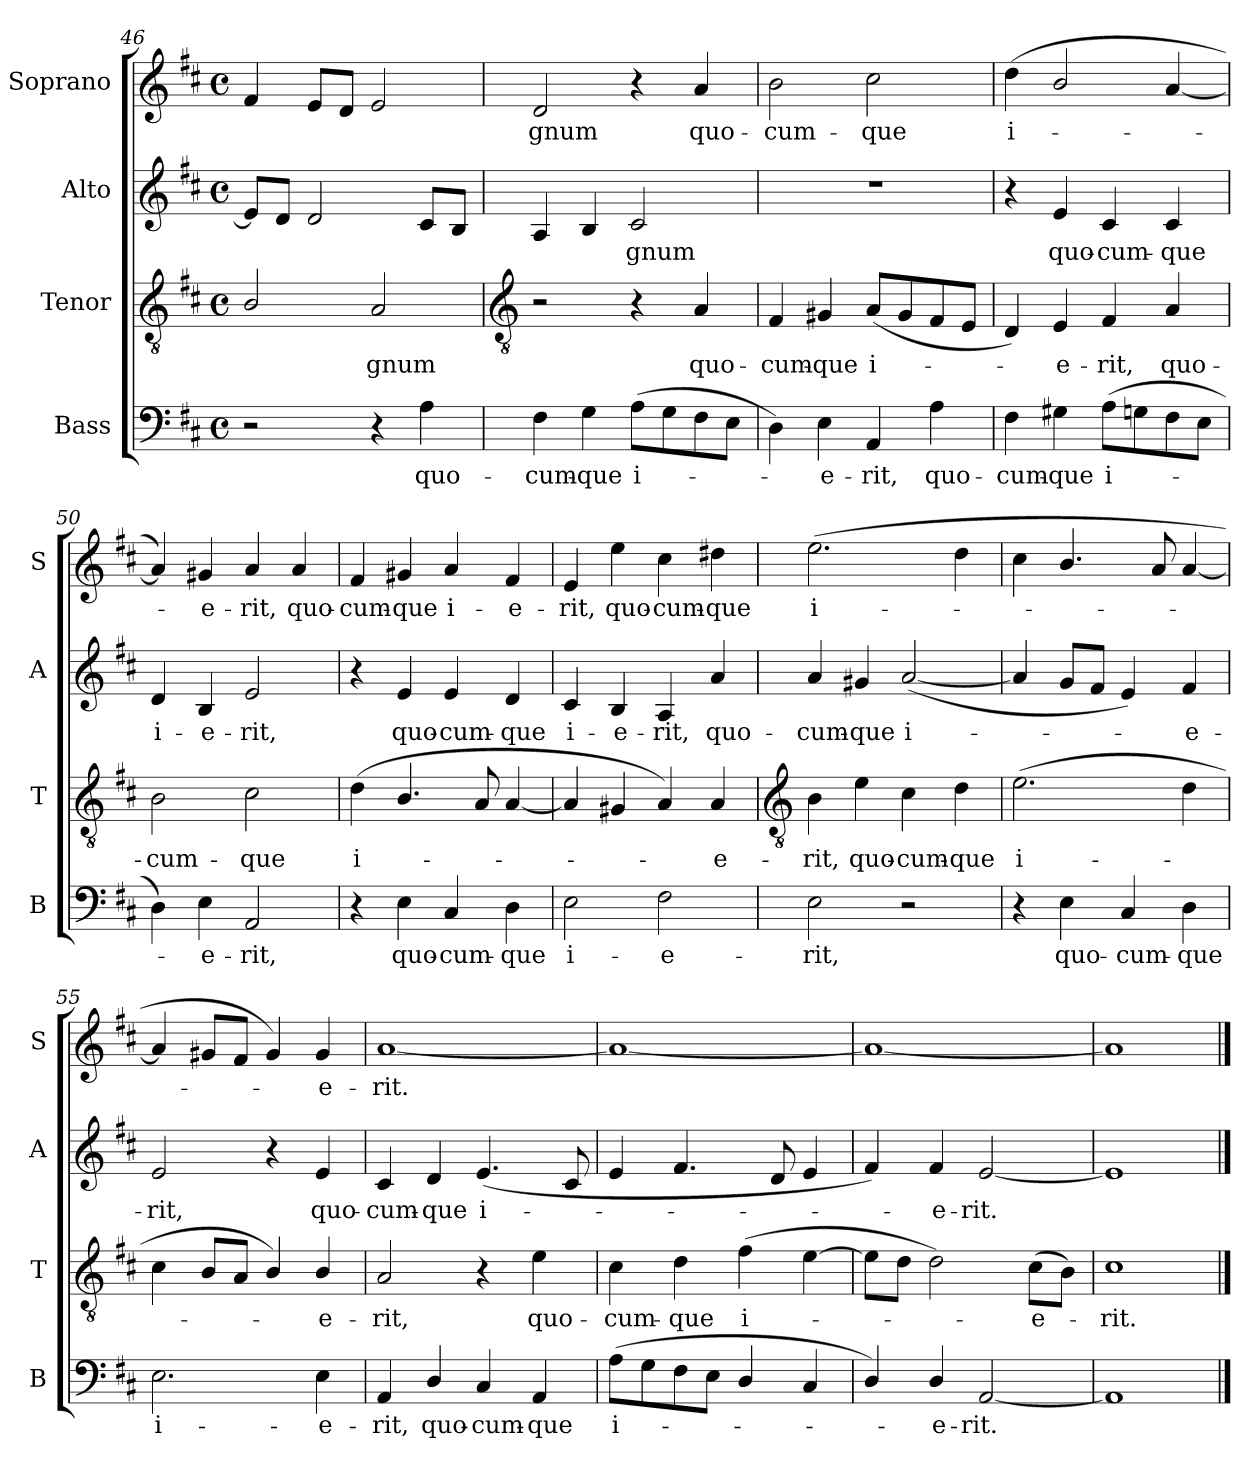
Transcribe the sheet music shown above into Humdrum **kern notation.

**kern	**text	**kern	**text	**kern	**text	**kern	**text
*part4	*part4	*part3	*part3	*part2	*part2	*part1	*part1
*staff4	*staff4	*staff3	*staff3	*staff2	*staff2	*staff1	*staff1
*I"Bass	*	*I"Tenor	*	*I"Alto	*	*I"Soprano	*
*I'B	*	*I'T	*	*I'A	*	*I'S	*
*clefF4	*	*clefGv2	*	*clefG2	*	*clefG2	*
*k[f#c#]	*	*k[f#c#]	*	*k[f#c#]	*	*k[f#c#]	*
*D:	*	*D:	*	*D:	*	*D:	*
*M4/4	*	*M4/4	*	*M4/4	*	*M4/4	*
*met(c)	*	*met(c)	*	*met(c)	*	*met(c)	*
=46	=46	=46	=46	=46	=46	=46	=46
2r	.	2B/	.	8eL]	.	4f#	.
.	.	.	.	8dJ	.	.	.
.	.	.	.	2d	.	8eL	.
.	.	.	.	.	.	8dJ	.
!	!	!	!LO:LY:b	!	!	!	!
4r	.	2A/	gnum	.	.	2e	.
!	!LO:LY:b	!	!	!	!	!	!
4A	quo-	.	.	8c#L	.	.	.
.	.	.	.	8BJ	.	.	.
!!LO:LB:g=z
=47	=47	=47	=47	=47	=47	=47	=47
*	*	*clefGv2	*	*	*	*	*
!	!LO:LY:b	!	!	!	!	!	!LO:LY:b
4F#	-cum-	2r	.	4A	.	2d	gnum
!	!LO:LY:b	!	!	!	!	!	!
4G	-que	.	.	4B	.	.	.
!	!LO:LY:b	!	!	!	!LO:LY:b	!	!
(>8AL	i-	4r	.	2c#	gnum	4r	.
8G	.	.	.	.	.	.	.
!	!	!	!LO:LY:b	!	!	!	!LO:LY:b
8F#	.	4A/	quo-	.	.	4a	quo-
8EJ	.	.	.	.	.	.	.
=48	=48	=48	=48	=48	=48	=48	=48
!	!	!	!LO:LY:b	!	!	!	!LO:LY:b
4D)	.	4F#	-cum-	1r	.	2b	-cum-
!	!LO:LY:b	!	!LO:LY:b	!	!	!	!
4E	e-	4G#X	-que	.	.	.	.
!	!LO:LY:b	!	!LO:LY:b	!	!	!	!LO:LY:b
4AA	-rit,	(<8A/L	i-	.	.	2cc#	-que
.	.	8G#	.	.	.	.	.
!	!LO:LY:b	!	!	!	!	!	!
4A	quo-	8F#	.	.	.	.	.
.	.	8EJ	.	.	.	.	.
=49	=49	=49	=49	=49	=49	=49	=49
!	!LO:LY:b	!	!	!	!	!	!LO:LY:b
4F#	-cum-	4D)	.	4r	.	(<4dd	i-
!	!LO:LY:b	!	!LO:LY:b	!	!LO:LY:b	!	!
4G#X	-que	4E	e-	4e	quo-	2b/	.
!	!LO:LY:b	!	!LO:LY:b	!	!LO:LY:b	!	!
(>8AL	i-	4F#	-rit,	4c#	-cum-	.	.
8Gn	.	.	.	.	.	.	.
!	!	!	!LO:LY:b	!	!LO:LY:b	!	!
8F#	.	4A/	quo-	4c#	-que	[4a/	.
8EJ	.	.	.	.	.	.	.
=50	=50	=50	=50	=50	=50	=50	=50
!	!	!	!LO:LY:b	!	!LO:LY:b	!	!
4D)	.	2B	-cum-	4d	i-	4a/])	.
!	!LO:LY:b	!	!	!	!LO:LY:b	!	!LO:LY:b
4E	e-	.	.	4B	-e-	4g#X	e-
!	!LO:LY:b	!	!LO:LY:b	!	!LO:LY:b	!	!LO:LY:b
2AA	-rit,	2c#	-que	2e	-rit,	4a/	-rit,
!	!	!	!	!	!	!	!LO:LY:b
.	.	.	.	.	.	4a/	quo-
=51	=51	=51	=51	=51	=51	=51	=51
!	!	!	!LO:LY:b	!	!	!	!LO:LY:b
4r	.	(<4d	i-	4r	.	4f#	-cum-
!	!LO:LY:b	!	!	!	!LO:LY:b	!	!LO:LY:b
4E	quo-	4.B/	.	4e	quo-	4g#X	-que
!	!LO:LY:b	!	!	!	!LO:LY:b	!	!LO:LY:b
4C#	-cum-	.	.	4e	-cum-	4a/	i-
.	.	8A/	.	.	.	.	.
!	!LO:LY:b	!	!	!	!LO:LY:b	!	!LO:LY:b
4D	-que	[4A/	.	4d	-que	4f#	-e-
=52	=52	=52	=52	=52	=52	=52	=52
!	!LO:LY:b	!	!	!	!LO:LY:b	!	!LO:LY:b
2E	i-	4A/]	.	4c#	i-	4e	-rit,
!	!	!	!	!	!LO:LY:b	!	!LO:LY:b
.	.	4G#X	.	4B	-e-	4ee	quo-
!	!LO:LY:b	!	!	!	!LO:LY:b	!	!LO:LY:b
2F#	-e-	4A/)	.	4A	-rit,	4cc#	-cum-
!	!	!	!LO:LY:b	!	!LO:LY:b	!	!LO:LY:b
.	.	4A/	e-	4a/	quo-	4dd#X	-que
!!LO:LB:g=z
=53	=53	=53	=53	=53	=53	=53	=53
*	*	*clefGv2	*	*	*	*	*
!	!LO:LY:b	!	!LO:LY:b	!	!LO:LY:b	!	!LO:LY:b
2E	-rit,	4B	-rit,	4a/	-cum-	(<2.ee	i-
!	!	!	!LO:LY:b	!	!LO:LY:b	!	!
.	.	4e	quo-	4g#X	-que	.	.
!	!	!	!LO:LY:b	!	!LO:LY:b	!	!
2r	.	4c#	-cum-	(<[2a/	i-	.	.
!	!	!	!LO:LY:b	!	!	!	!
.	.	4d	-que	.	.	4dd	.
=54	=54	=54	=54	=54	=54	=54	=54
!	!	!	!LO:LY:b	!	!	!	!
4r	.	(<2.e	i-	4a/]	.	4cc#	.
!	!LO:LY:b	!	!	!	!	!	!
4E	quo-	.	.	8gL	.	4.b/	.
.	.	.	.	8f#J	.	.	.
!	!LO:LY:b	!	!	!	!	!	!
4C#	-cum-	.	.	4e)	.	.	.
.	.	.	.	.	.	8a/	.
!	!LO:LY:b	!	!	!	!LO:LY:b	!	!
4D	-que	4d	.	4f#	e-	[4a/	.
=55	=55	=55	=55	=55	=55	=55	=55
!	!LO:LY:b	!	!	!	!LO:LY:b	!	!
2.E	i-	4c#	.	2e	-rit,	4a/]	.
.	.	8BL	.	.	.	8g#XL	.
.	.	8AJ	.	.	.	8f#J	.
.	.	4B/)	.	4r	.	4g#)	.
!	!LO:LY:b	!	!LO:LY:b	!	!LO:LY:b	!	!LO:LY:b
4E	-e-	4B/	e-	4e	quo-	4g#	e-
=56	=56	=56	=56	=56	=56	=56	=56
!	!LO:LY:b	!	!LO:LY:b	!	!LO:LY:b	!	!LO:LY:b
4AA	-rit,	2A	-rit,	4c#	-cum-	[1a	-rit.
!	!LO:LY:b	!	!	!	!LO:LY:b	!	!
4D/	quo-	.	.	4d	-que	.	.
!	!LO:LY:b	!	!	!	!LO:LY:b	!	!
4C#/	-cum-	4r	.	(<4.e	i-	.	.
!	!LO:LY:b	!	!LO:LY:b	!	!	!	!
4AA	-que	4e	quo-	.	.	.	.
.	.	.	.	8c#	.	.	.
=57	=57	=57	=57	=57	=57	=57	=57
!	!LO:LY:b	!	!LO:LY:b	!	!	!	!
(>8AL	i-	4c#	-cum-	4e	.	1a_	.
8G	.	.	.	.	.	.	.
!	!	!	!LO:LY:b	!	!	!	!
8F#	.	4d	-que	4.f#	.	.	.
8EJ	.	.	.	.	.	.	.
!	!	!	!LO:LY:b	!	!	!	!
4D/	.	(>4f#	i-	.	.	.	.
.	.	.	.	8d	.	.	.
4C#	.	[4e	.	4e	.	.	.
=58	=58	=58	=58	=58	=58	=58	=58
4D/)	.	8eL]	.	4f#)	.	1a_	.
.	.	8dJ	.	.	.	.	.
!	!LO:LY:b	!	!	!	!LO:LY:b	!	!
4D/	e-	2d)	.	4f#	e-	.	.
!	!LO:LY:b	!	!	!	!LO:LY:b	!	!
[2AA	-rit.	.	.	[2e	-rit.	.	.
!	!	!	!LO:LY:b	!	!	!	!
.	.	(>8c#L	e-	.	.	.	.
.	.	8BJ)	.	.	.	.	.
=59	=59	=59	=59	=59	=59	=59	=59
!	!	!	!LO:LY:b	!	!	!	!
1AA]	.	1c#	rit.	1e]	.	1a]	.
==	==	==	==	==	==	==	==
*-	*-	*-	*-	*-	*-	*-	*-
